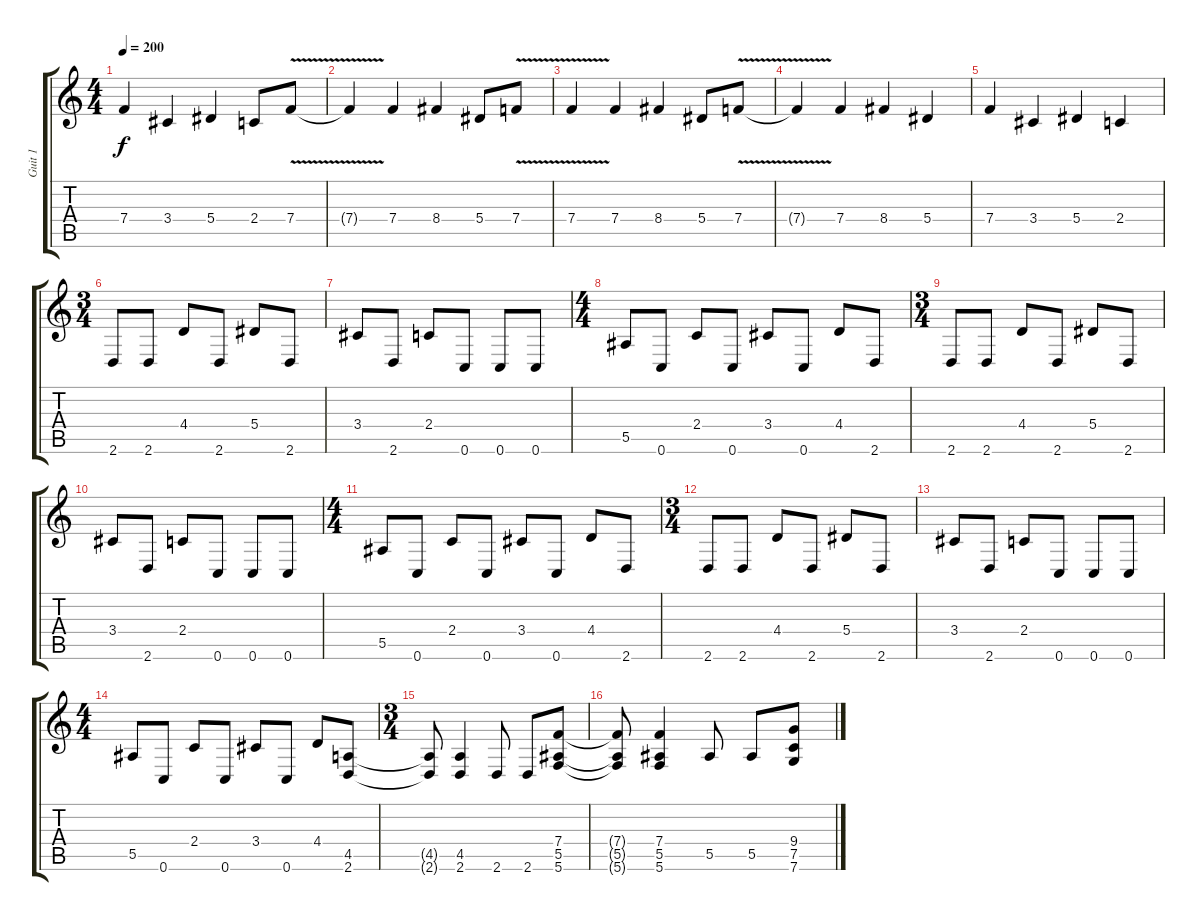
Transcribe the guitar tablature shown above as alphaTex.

\track ("Guit 1" "Guit 1") {instrument distortionguitar}
\staff {score tabs}
\tuning (C4 G3 Eb3 Bb2 F2 C2) {hide}
\ts (4 4)
\tempo 200
\clef g2
\ks c
7.4.4{dy f} 3.4.4 5.4.4 2.4.8 7.4{v}.8 |
7.4{t}.4 7.4.4 8.4.4 5.4.8 7.4{v}.8 |
7.4{v}.4 7.4.4 8.4.4 5.4.8 7.4{v}.8 |
7.4{t}.4 7.4.4 8.4.4 5.4.4 |
7.4.4 3.4.4 5.4.4 2.4.4 |
\ts (3 4)
2.6.8 2.6.8 4.4.8 2.6.8 5.4.8 2.6.8 |
3.4.8 2.6.8 2.4.8 0.6.8 0.6.8 0.6.8 |
\ts (4 4)
5.5.8 0.6.8 2.4.8 0.6.8 3.4.8 0.6.8 4.4.8 2.6.8 |
\ts (3 4)
2.6.8 2.6.8 4.4.8 2.6.8 5.4.8 2.6.8 |
3.4.8 2.6.8 2.4.8 0.6.8 0.6.8 0.6.8 |
\ts (4 4)
5.5.8 0.6.8 2.4.8 0.6.8 3.4.8 0.6.8 4.4.8 2.6.8 |
\ts (3 4)
2.6.8 2.6.8 4.4.8 2.6.8 5.4.8 2.6.8 |
3.4.8 2.6.8 2.4.8 0.6.8 0.6.8 0.6.8 |
\ts (4 4)
5.5.8 0.6.8 2.4.8 0.6.8 3.4.8 0.6.8 4.4.8 (4.5 2.6).8 |
\ts (3 4)
(4.5{t} 2.6{t}).8 (4.5 2.6).4 2.6.8 2.6.8 (7.4 5.5 5.6).8 |
(7.4{t} 5.5{t} 5.6{t}).8 (7.4 5.5 5.6).4 5.5.8 5.5.8 (9.4 7.5 7.6).8
